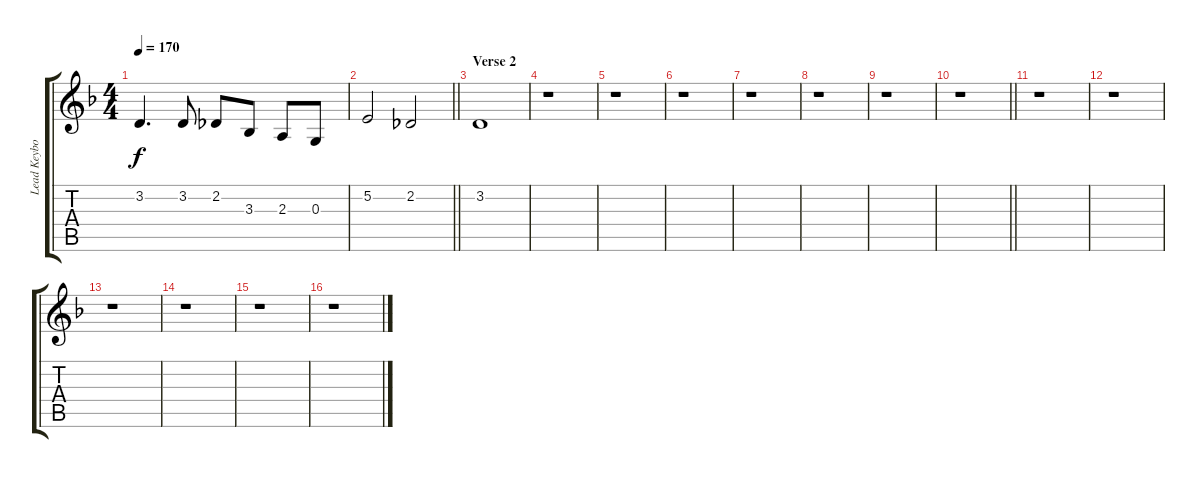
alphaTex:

\track ("Lead Keyboard 1: Juha Mäenpää" "Lead Keybo") {instrument brasssection}
\staff {score tabs}
\tuning (E4 B3 G3 D3 A2 E2) {hide}
\ts (4 4)
\tempo 170
\clef g2
\ks dminor
3.2.4{d dy f} 3.2.8 2.2.8 3.3.8 2.3.8 0.3.8 |
\barLineRight lightlight
5.2.2 2.2.2 |
\section ("" "Verse 2")
3.2.1 |
r.1 |
r.1 |
r.1 |
r.1 |
r.1 |
r.1 |
\barLineRight lightlight
r.1 |
r.1 |
r.1 |
r.1 |
r.1 |
r.1 |
r.1
